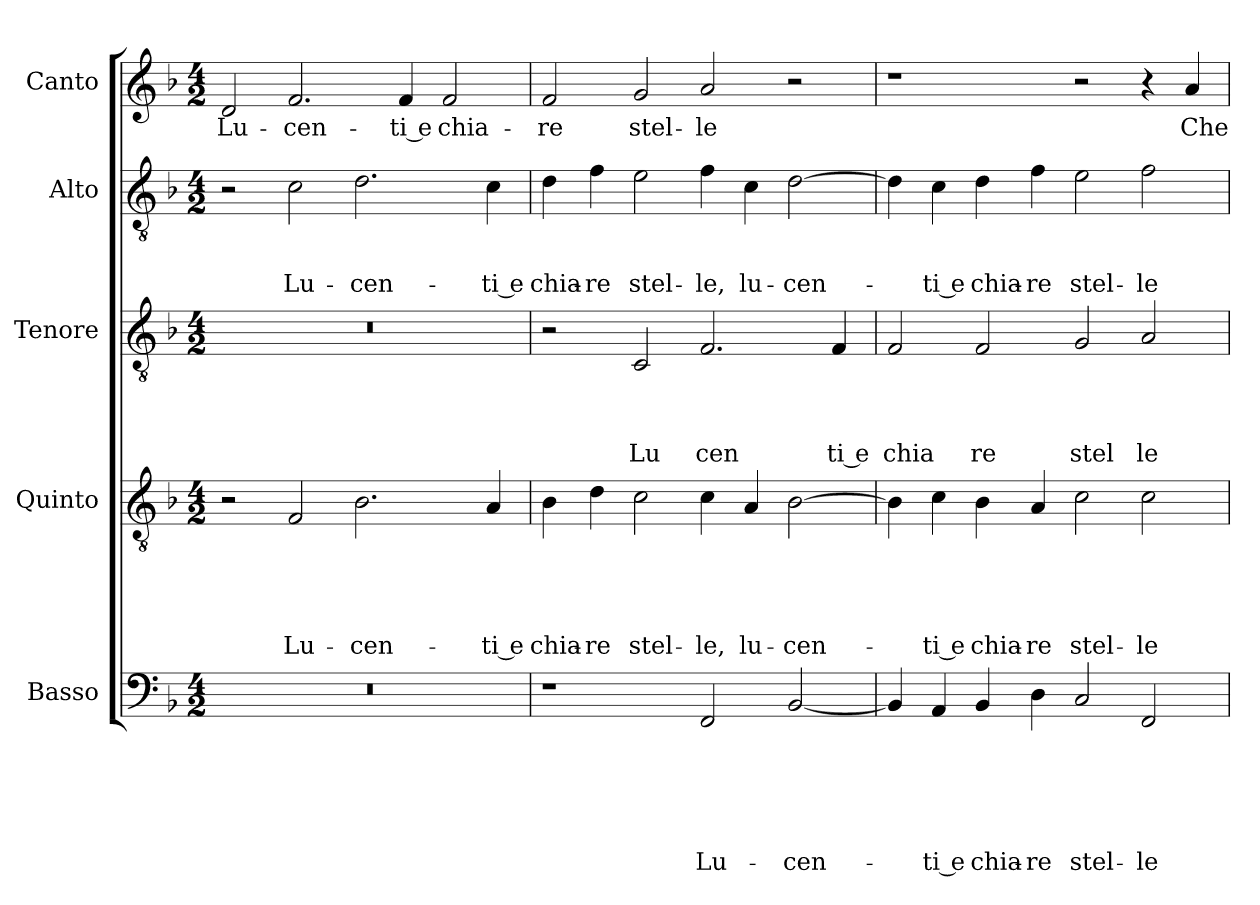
**kern	**text	**text	**text	**text	**text	**text	**kern	**text	**text	**text	**text	**text	**kern	**text	**text	**text	**text	**kern	**text	**text	**text	**kern	**text
*part5	*part5	*part5	*part5	*part5	*part5	*part5	*part4	*part4	*part4	*part4	*part4	*part4	*part3	*part3	*part3	*part3	*part3	*part2	*part2	*part2	*part2	*part1	*part1
*staff5	*staff5	*staff5	*staff5	*staff5	*staff5	*staff5	*staff4	*staff4	*staff4	*staff4	*staff4	*staff4	*staff3	*staff3	*staff3	*staff3	*staff3	*staff2	*staff2	*staff2	*staff2	*staff1	*staff1
*I"Basso	*	*	*	*	*	*	*I"Quinto	*	*	*	*	*	*I"Tenore	*	*	*	*	*I"Alto	*	*	*	*I"Canto	*
*clefF4	*	*	*	*	*	*	*clefGv2	*	*	*	*	*	*clefGv2	*	*	*	*	*clefGv2	*	*	*	*clefG2	*
*k[b-]	*	*	*	*	*	*	*k[b-]	*	*	*	*	*	*k[b-]	*	*	*	*	*k[b-]	*	*	*	*k[b-]	*
*F:	*	*	*	*	*	*	*F:	*	*	*	*	*	*F:	*	*	*	*	*F:	*	*	*	*F:	*
*M4/2	*	*	*	*	*	*	*M4/2	*	*	*	*	*	*M4/2	*	*	*	*	*M4/2	*	*	*	*M4/2	*
=1	=1	=1	=1	=1	=1	=1	=1	=1	=1	=1	=1	=1	=1	=1	=1	=1	=1	=1	=1	=1	=1	=1	=1
!	!	!	!	!	!	!	!	!	!	!	!	!	!	!	!	!	!	!	!	!	!	!	!LO:LY:b
0r	.	.	.	.	.	.	2r	.	.	.	.	.	0r	.	.	.	.	2r	.	.	.	2d/	Lu-
!	!	!	!	!	!	!	!	!	!	!	!	!LO:LY:b	!	!	!	!	!	!	!	!	!LO:LY:b	!	!LO:LY:b
.	.	.	.	.	.	.	2F/	.	.	.	.	Lu-	.	.	.	.	.	2c\	.	.	Lu-	2.f/	-cen-
!	!	!	!	!	!	!	!	!	!	!	!	!LO:LY:b	!	!	!	!	!	!	!	!	!LO:LY:b	!	!
.	.	.	.	.	.	.	2.B-\	.	.	.	.	-cen-	.	.	.	.	.	2.d\	.	.	-cen-	.	.
!	!	!	!	!	!	!	!	!	!	!	!	!	!	!	!	!	!	!	!	!	!	!	!LO:LY:b:rj
.	.	.	.	.	.	.	.	.	.	.	.	.	.	.	.	.	.	.	.	.	.	4f/	-ti e
!	!	!	!	!	!	!	!	!	!	!	!	!	!	!	!	!	!	!	!	!	!	!	!LO:LY:b
.	.	.	.	.	.	.	.	.	.	.	.	.	.	.	.	.	.	.	.	.	.	2f/	chia-
!	!	!	!	!	!	!	!	!	!	!	!	!LO:LY:b:rj	!	!	!	!	!	!	!	!	!LO:LY:b:rj	!	!
.	.	.	.	.	.	.	4A/	.	.	.	.	-ti e	.	.	.	.	.	4c\	.	.	-ti e	.	.
=2	=2	=2	=2	=2	=2	=2	=2	=2	=2	=2	=2	=2	=2	=2	=2	=2	=2	=2	=2	=2	=2	=2	=2
!	!	!	!	!	!	!	!	!	!	!	!	!LO:LY:b	!	!	!	!	!	!	!	!	!LO:LY:b	!	!LO:LY:b
1r	.	.	.	.	.	.	4B-\	.	.	.	.	chia-	2r	.	.	.	.	4d\	.	.	chia-	2f/	-re
!	!	!	!	!	!	!	!	!	!	!	!	!LO:LY:b	!	!	!	!	!	!	!	!	!LO:LY:b	!	!
.	.	.	.	.	.	.	4d\	.	.	.	.	-re	.	.	.	.	.	4f\	.	.	-re	.	.
!	!	!	!	!	!	!	!	!	!	!	!	!LO:LY:b	!	!	!	!	!LO:LY:b	!	!	!	!LO:LY:b	!	!LO:LY:b
.	.	.	.	.	.	.	2c\	.	.	.	.	stel-	2C/	.	.	.	Lu	2e\	.	.	stel-	2g/	stel-
!	!	!	!	!	!	!LO:LY:b	!	!	!	!	!	!LO:LY:b	!	!	!	!	!LO:LY:b	!	!	!	!LO:LY:b	!	!LO:LY:b
2FF/	.	.	.	.	.	Lu-	4c\	.	.	.	.	-le,	2.F/	.	.	.	cen	4f\	.	.	-le,	2a/	-le
!	!	!	!	!	!	!	!	!	!	!	!	!LO:LY:b	!	!	!	!	!	!	!	!	!LO:LY:b	!	!
.	.	.	.	.	.	.	4A/	.	.	.	.	lu-	.	.	.	.	.	4c\	.	.	lu-	.	.
!	!	!	!	!	!	!LO:LY:b	!	!	!	!	!	!LO:LY:b	!	!	!	!	!	!	!	!	!LO:LY:b	!	!
[<2BB-/	.	.	.	.	.	-cen-	[>2B-\	.	.	.	.	-cen-	.	.	.	.	.	[>2d\	.	.	-cen-	2r	.
!	!	!	!	!	!	!	!	!	!	!	!	!	!	!	!	!	!LO:LY:b:rj	!	!	!	!	!	!
.	.	.	.	.	.	.	.	.	.	.	.	.	4F/	.	.	.	ti e	.	.	.	.	.	.
=3	=3	=3	=3	=3	=3	=3	=3	=3	=3	=3	=3	=3	=3	=3	=3	=3	=3	=3	=3	=3	=3	=3	=3
!	!	!	!	!	!	!	!	!	!	!	!	!	!	!	!	!	!LO:LY:b	!	!	!	!	!	!
4BB-/]	.	.	.	.	.	.	4B-\]	.	.	.	.	.	2F/	.	.	.	chia	4d\]	.	.	.	1r	.
!	!	!	!	!	!	!LO:LY:b:rj	!	!	!	!	!	!LO:LY:b:rj	!	!	!	!	!	!	!	!	!LO:LY:b:rj	!	!
4AA/	.	.	.	.	.	-ti e	4c\	.	.	.	.	-ti e	.	.	.	.	.	4c\	.	.	-ti e	.	.
!	!	!	!	!	!	!LO:LY:b	!	!	!	!	!	!LO:LY:b	!	!	!	!	!LO:LY:b	!	!	!	!LO:LY:b	!	!
4BB-/	.	.	.	.	.	chia-	4B-\	.	.	.	.	chia-	2F/	.	.	.	re	4d\	.	.	chia-	.	.
!	!	!	!	!	!	!LO:LY:b	!	!	!	!	!	!LO:LY:b	!	!	!	!	!	!	!	!	!LO:LY:b	!	!
4D\	.	.	.	.	.	-re	4A/	.	.	.	.	-re	.	.	.	.	.	4f\	.	.	-re	.	.
!	!	!	!	!	!	!LO:LY:b	!	!	!	!	!	!LO:LY:b	!	!	!	!	!LO:LY:b	!	!	!	!LO:LY:b	!	!
2C/	.	.	.	.	.	stel-	2c\	.	.	.	.	stel-	2G/	.	.	.	stel	2e\	.	.	stel-	2r	.
!	!	!	!	!	!	!LO:LY:b	!	!	!	!	!	!LO:LY:b	!	!	!	!	!LO:LY:b	!	!	!	!LO:LY:b	!	!
2FF/	.	.	.	.	.	-le	2c\	.	.	.	.	-le	2A/	.	.	.	le	2f\	.	.	-le	4r	.
!	!	!	!	!	!	!	!	!	!	!	!	!	!	!	!	!	!	!	!	!	!	!	!LO:LY:b
.	.	.	.	.	.	.	.	.	.	.	.	.	.	.	.	.	.	.	.	.	.	4a/	Che
=	=	=	=	=	=	=	=	=	=	=	=	=	=	=	=	=	=	=	=	=	=	=	=
*-	*-	*-	*-	*-	*-	*-	*-	*-	*-	*-	*-	*-	*-	*-	*-	*-	*-	*-	*-	*-	*-	*-	*-
